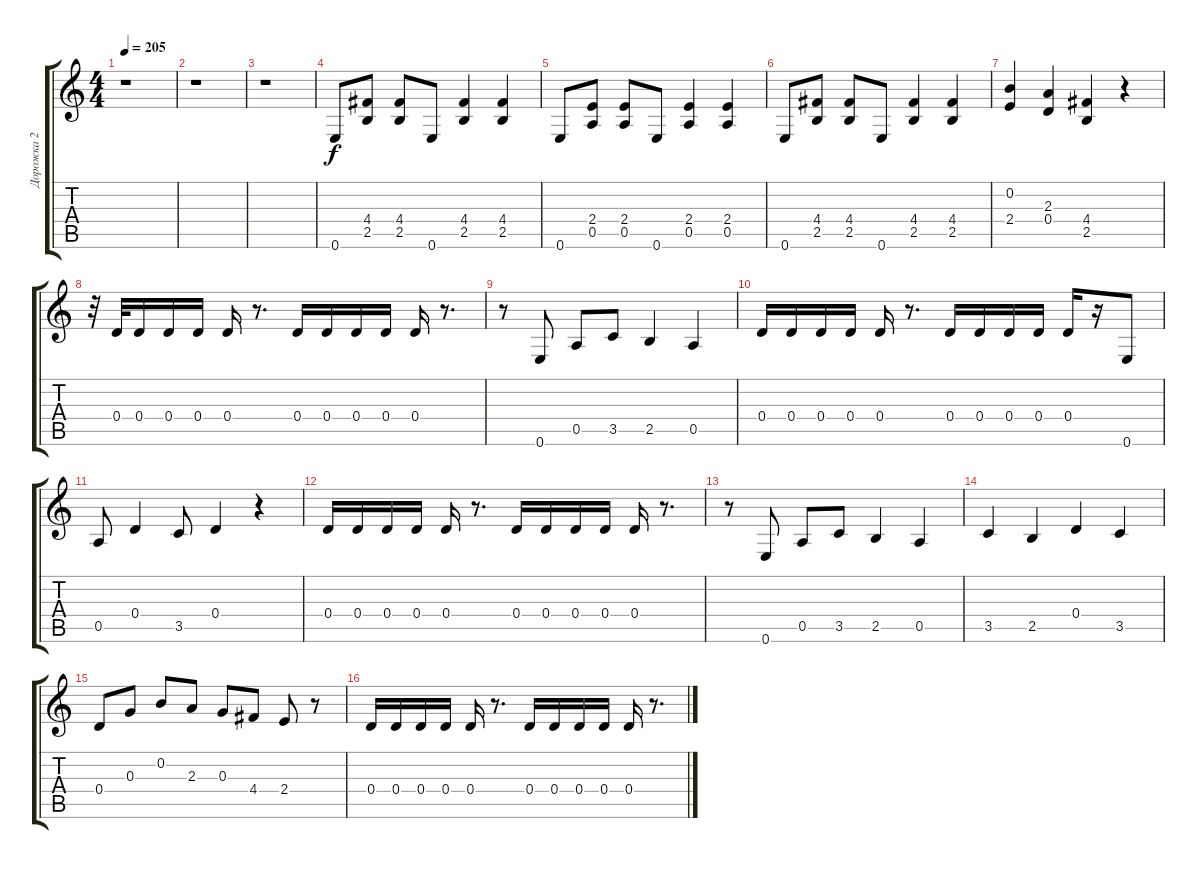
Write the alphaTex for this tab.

\track ("Дорожка 2" "Дорожка 2") {instrument distortionguitar}
\staff {score tabs}
\tuning (E4 B3 G3 D3 A2 E2) {hide}
\ts (4 4)
\tempo 205
\clef g2
\ks c
r.1{dy f} |
r.1 |
r.1 |
0.6.8 (4.4 2.5).8 (4.4 2.5).8 0.6.8 (4.4 2.5).4 (4.4 2.5).4 |
0.6.8 (2.4 0.5).8 (2.4 0.5).8 0.6.8 (2.4 0.5).4 (2.4 0.5).4 |
0.6.8 (4.4 2.5).8 (4.4 2.5).8 0.6.8 (4.4 2.5).4 (4.4 2.5).4 |
(0.2 2.4).4 (2.3 0.4).4 (4.4 2.5).4 r.4 |
r.32 0.4.32 0.4.16 0.4.16 0.4.16 0.4.16 r.8{d} 0.4.16 0.4.16 0.4.16 0.4.16 0.4.16 r.8{d} |
r.8 0.6.8 0.5.8 3.5.8 2.5.4 0.5.4 |
0.4.16 0.4.16 0.4.16 0.4.16 0.4.16 r.8{d} 0.4.16 0.4.16 0.4.16 0.4.16 0.4.16 r.16 0.6.8 |
0.5.8 0.4.4 3.5.8 0.4.4 r.4 |
0.4.16 0.4.16 0.4.16 0.4.16 0.4.16 r.8{d} 0.4.16 0.4.16 0.4.16 0.4.16 0.4.16 r.8{d} |
r.8 0.6.8 0.5.8 3.5.8 2.5.4 0.5.4 |
3.5.4 2.5.4 0.4.4 3.5.4 |
0.4.8 0.3.8 0.2.8 2.3.8 0.3.8 4.4.8 2.4.8 r.8 |
0.4.16 0.4.16 0.4.16 0.4.16 0.4.16 r.8{d} 0.4.16 0.4.16 0.4.16 0.4.16 0.4.16 r.8{d}
